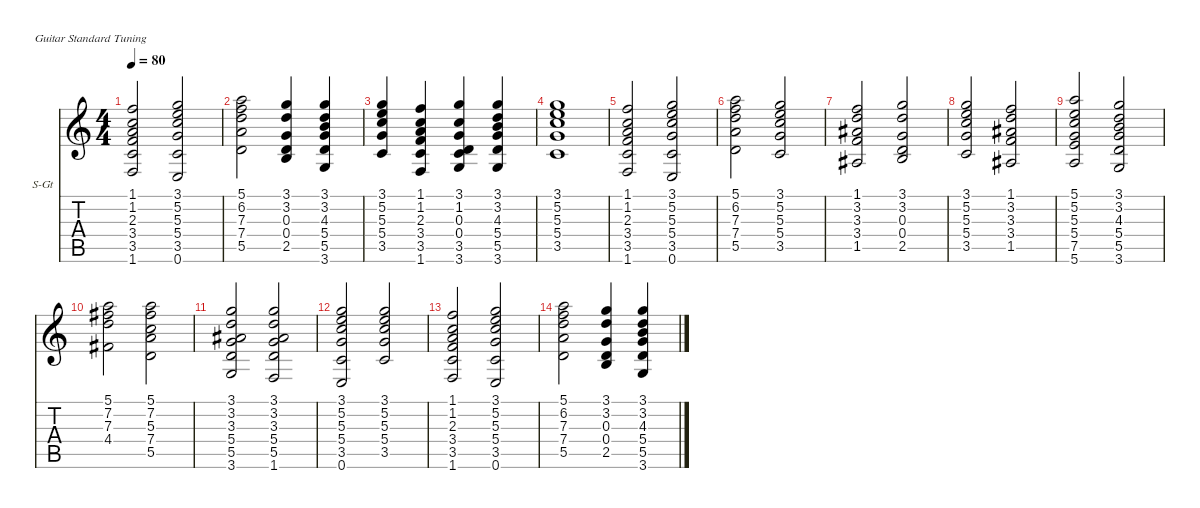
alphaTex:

\hideDynamics
\bracketExtendMode nobrackets
\firstSystemTrackNameOrientation horizontal
\otherSystemsTrackNameOrientation horizontal
\track ("Rythm" "S-Gt") {instrument synthstrings1}
\staff {score tabs}
\tuning (E4 B3 G3 D3 A2 E2)
\displaytranspose 12
\ts (4 4)
\tempo 80
\clef g2
\ks c
(1.1 1.2 2.3 3.4 3.5 1.6).2{dy f} (3.1 5.2 5.3 5.4 3.5 0.6).2 |
(5.1 6.2 7.3 7.4 5.5).2 (3.1 3.2 0.3 0.4 2.5).4 (3.1 3.2 4.3 5.4 5.5 3.6).4 |
(3.1 5.2 5.3 5.4 3.5).4 (1.1 1.2 2.3 3.4 3.5 1.6).4 (3.1 1.2 0.3 0.4 3.5 3.6).4 (3.1 3.2 4.3 5.4 5.5 3.6).4 |
(3.1 5.2 5.3 5.4 3.5).1 |
(1.1 1.2 2.3 3.4 3.5 1.6).2{dy mf} (3.1 5.2 5.3 5.4 3.5 0.6).2 |
(5.1 6.2 7.3 7.4 5.5).2 (3.1 5.2 5.3 5.4 3.5).2 |
(1.1 3.2 3.3{acc #} 3.4 1.5{acc #}).2{dy mp} (3.1 3.2 0.3 0.4 2.5).2 |
(3.1 5.2 5.3 5.4 3.5).2 (1.1 3.2 3.3{acc #} 3.4 1.5{acc #}).2 |
(5.1 5.2 5.3 5.4 7.5 5.6).2{dy p} (3.1 3.2 4.3 5.4 5.5 3.6).2 |
(5.1 7.2{acc #} 7.3 4.4{acc #}).2 (5.1 7.2{acc #} 5.3 7.4 5.5).2 |
(3.1 3.2 3.3{acc #} 5.4 5.5 3.6).2{dy pp} (3.1 3.2 3.3{acc #} 5.4 5.5 1.6).2 |
(3.1 5.2 5.3 5.4 3.5 0.6).2 (3.1 5.2 5.3 5.4 3.5).2 |
(1.1 1.2 2.3 3.4 3.5 1.6).2{dy ppp} (3.1 5.2 5.3 5.4 3.5 0.6).2 |
(5.1 6.2 7.3 7.4 5.5).2 (3.1 3.2 0.3 0.4 2.5).4 (3.1 3.2 4.3 5.4 5.5 3.6).4
